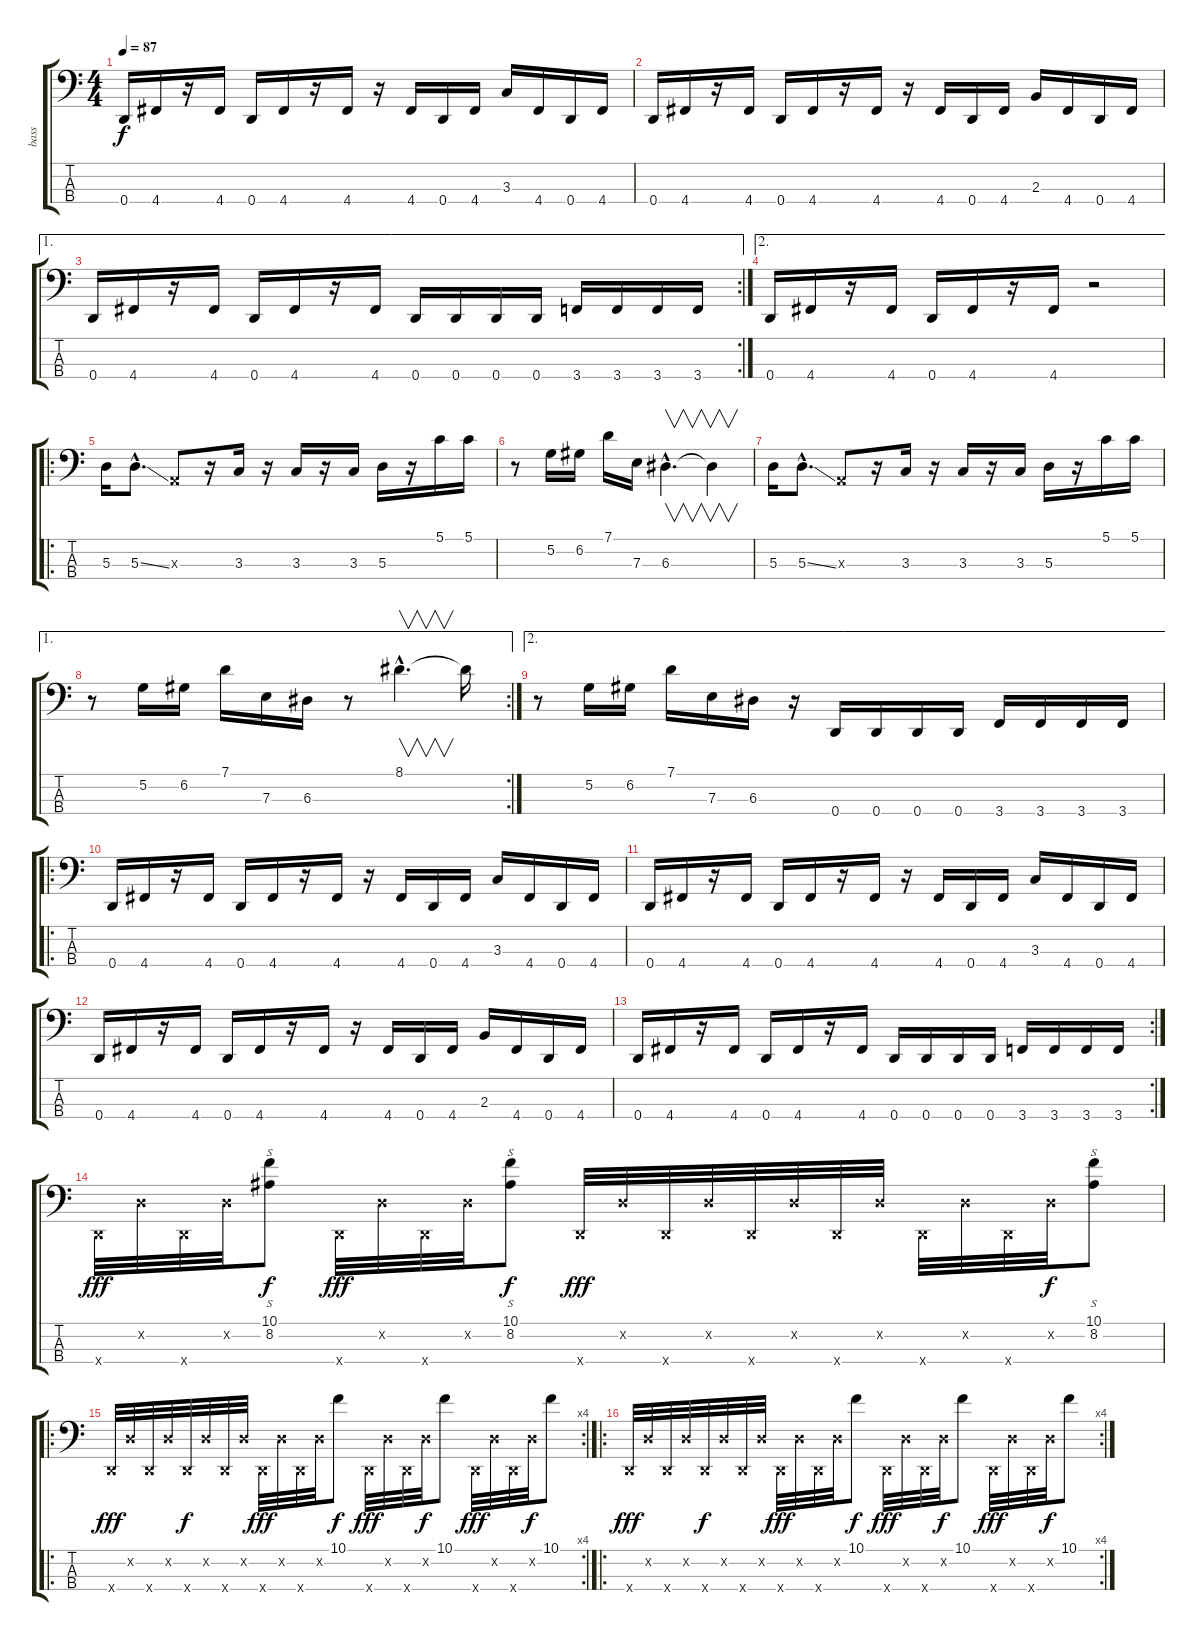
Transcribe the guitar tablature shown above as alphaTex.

\track ("bass" "bass") {instrument electricbassfinger}
\staff {score tabs}
\tuning (G2 D2 A1 D1) {hide}
\ts (4 4)
\tempo 87
\clef f4
\ks c
0.4.16{dy f} 4.4.16 r.16 4.4.16 0.4.16 4.4.16 r.16 4.4.16 r.16 4.4.16 0.4.16 4.4.16 3.3.16 4.4.16 0.4.16 4.4.16 |
0.4.16 4.4.16 r.16 4.4.16 0.4.16 4.4.16 r.16 4.4.16 r.16 4.4.16 0.4.16 4.4.16 2.3.16 4.4.16 0.4.16 4.4.16 |
\ae 1
\rc 2
0.4.16 4.4.16 r.16 4.4.16 0.4.16 4.4.16 r.16 4.4.16 0.4.16 0.4.16 0.4.16 0.4.16 3.4.16 3.4.16 3.4.16 3.4.16 |
\ae 2
0.4.16 4.4.16 r.16 4.4.16 0.4.16 4.4.16 r.16 4.4.16 r.2 |
\ro
5.3.16 5.3{ss hac}.8{d} 0.3{x}.8 r.16 3.3.16 r.16 3.3.16 r.16 3.3.16 5.3.16 r.16 5.1.16 5.1.16 |
r.8 5.2.16 6.2.16 7.1.16 7.3.16 6.3{hac}.4{v d} 6.3{t}.4{v} |
5.3.16 5.3{ss hac}.8{d} 0.3{x}.8 r.16 3.3.16 r.16 3.3.16 r.16 3.3.16 5.3.16 r.16 5.1.16 5.1.16 |
\ae 1
\rc 2
r.8 5.2.16 6.2.16 7.1.16 7.3.16 6.3.16 r.8 8.1{hac}.4{v d} 8.1{t}.16 |
\ae 2
r.8 5.2.16 6.2.16 7.1.16 7.3.16 6.3.16 r.16 0.4.16 0.4.16 0.4.16 0.4.16 3.4.16 3.4.16 3.4.16 3.4.16 |
\ro
0.4.16 4.4.16 r.16 4.4.16 0.4.16 4.4.16 r.16 4.4.16 r.16 4.4.16 0.4.16 4.4.16 3.3.16 4.4.16 0.4.16 4.4.16 |
0.4.16 4.4.16 r.16 4.4.16 0.4.16 4.4.16 r.16 4.4.16 r.16 4.4.16 0.4.16 4.4.16 3.3.16 4.4.16 0.4.16 4.4.16 |
0.4.16 4.4.16 r.16 4.4.16 0.4.16 4.4.16 r.16 4.4.16 r.16 4.4.16 0.4.16 4.4.16 2.3.16 4.4.16 0.4.16 4.4.16 |
\rc 2
0.4.16 4.4.16 r.16 4.4.16 0.4.16 4.4.16 r.16 4.4.16 0.4.16 0.4.16 0.4.16 0.4.16 3.4.16 3.4.16 3.4.16 3.4.16 |
0.4{x}.32{dy fff} 0.2{x}.32 0.4{x}.32 0.2{x}.32 (10.1 8.2).8{s dy f} 0.4{x}.32{dy fff} 0.2{x}.32 0.4{x}.32 0.2{x}.32 (10.1 8.2).8{s dy f} 0.4{x}.32{dy fff} 0.2{x}.32 0.4{x}.32 0.2{x}.32 0.4{x}.32 0.2{x}.32 0.4{x}.32 0.2{x}.32 0.4{x}.32 0.2{x}.32 0.4{x}.32 0.2{x}.32{dy f} (10.1 8.2).8{s} |
\ro
\rc 4
0.4{x}.32{dy fff} 0.2{x}.32 0.4{x}.32 0.2{x}.32 0.4{x}.32{dy f} 0.2{x}.32 0.4{x}.32 0.2{x}.32 0.4{x}.32{dy fff} 0.2{x}.32 0.4{x}.32 0.2{x}.32 10.1.8{dy f} 0.4{x}.32{dy fff} 0.2{x}.32 0.4{x}.32 0.2{x}.32{dy f} 10.1.8 0.4{x}.32{dy fff} 0.2{x}.32 0.4{x}.32 0.2{x}.32{dy f} 10.1.8 |
\ro
\rc 4
0.4{x}.32{dy fff} 0.2{x}.32 0.4{x}.32 0.2{x}.32 0.4{x}.32{dy f} 0.2{x}.32 0.4{x}.32 0.2{x}.32 0.4{x}.32{dy fff} 0.2{x}.32 0.4{x}.32 0.2{x}.32 10.1.8{dy f} 0.4{x}.32{dy fff} 0.2{x}.32 0.4{x}.32 0.2{x}.32{dy f} 10.1.8 0.4{x}.32{dy fff} 0.2{x}.32 0.4{x}.32 0.2{x}.32{dy f} 10.1.8
